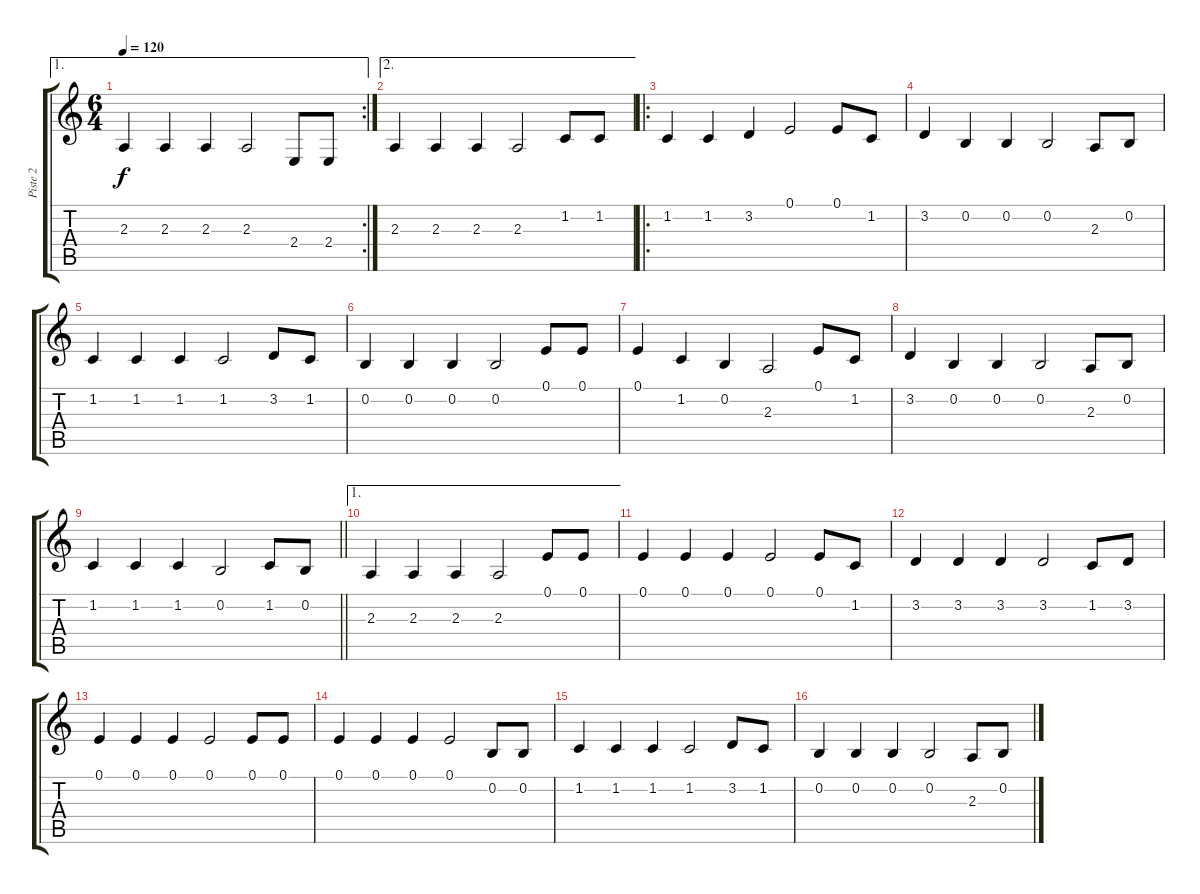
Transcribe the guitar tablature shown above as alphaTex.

\track ("Piste 2" "Piste 2") {instrument accordion}
\staff {score tabs}
\tuning (E4 B3 G3 D3 A2 E2) {hide}
\ae 1
\rc 2
\ts (6 4)
\tempo 120
\clef g2
\ks c
2.3.4{dy f} 2.3.4 2.3.4 2.3.2 2.4.8 2.4.8 |
\ae 2
2.3.4 2.3.4 2.3.4 2.3.2 1.2.8 1.2.8 |
\ro
1.2.4 1.2.4 3.2.4 0.1.2 0.1.8 1.2.8 |
3.2.4 0.2.4 0.2.4 0.2.2 2.3.8 0.2.8 |
1.2.4 1.2.4 1.2.4 1.2.2 3.2.8 1.2.8 |
0.2.4 0.2.4 0.2.4 0.2.2 0.1.8 0.1.8 |
0.1.4 1.2.4 0.2.4 2.3.2 0.1.8 1.2.8 |
3.2.4 0.2.4 0.2.4 0.2.2 2.3.8 0.2.8 |
\barLineRight lightlight
1.2.4 1.2.4 1.2.4 0.2.2 1.2.8 0.2.8 |
\ae 1
2.3.4 2.3.4 2.3.4 2.3.2 0.1.8 0.1.8 |
0.1.4 0.1.4 0.1.4 0.1.2 0.1.8 1.2.8 |
3.2.4 3.2.4 3.2.4 3.2.2 1.2.8 3.2.8 |
0.1.4 0.1.4 0.1.4 0.1.2 0.1.8 0.1.8 |
0.1.4 0.1.4 0.1.4 0.1.2 0.2.8 0.2.8 |
1.2.4 1.2.4 1.2.4 1.2.2 3.2.8 1.2.8 |
0.2.4 0.2.4 0.2.4 0.2.2 2.3.8 0.2.8
